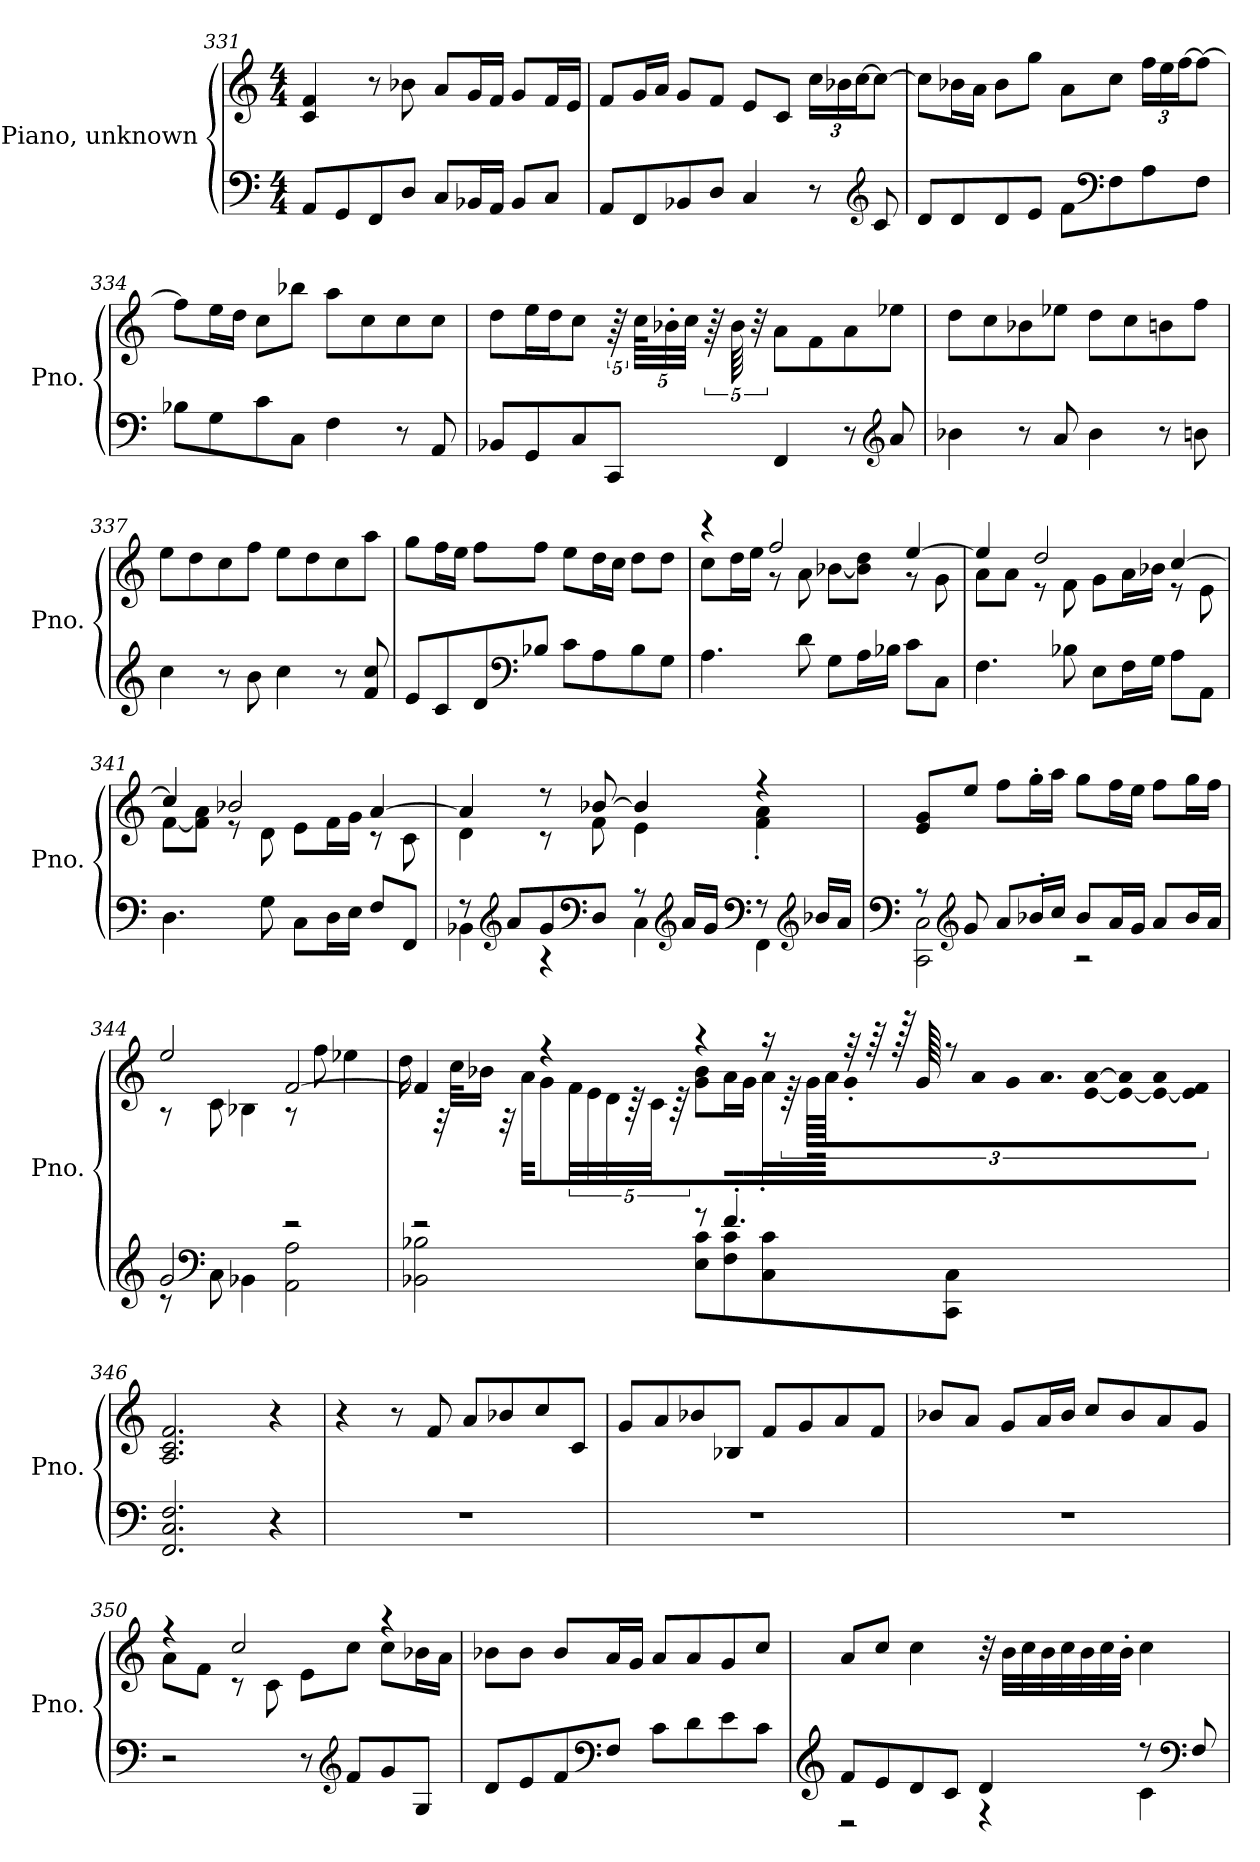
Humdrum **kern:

**kern	**kern
*part1	*part1
*staff2	*staff1
*I"Piano, unknown	*
*I'Pno.	*
*clefF4	*clefG2
*k[]	*k[]
*M4/4	*M4/4
=331	=331
8AA/L	4c/ 4f/
8GG/	.
8FF/	8r
8D/J	8b-X\
8C/L	8a/L
16BB-X/L	16g/L
16AA/JJ	16f/JJ
8BB-/L	8g/L
8C/J	16f/L
.	16e/JJ
!!LO:LB:g=z
=332	=332
8AA/L	8f/L
8FF/	16g/L
.	16a/JJ
8BB-X/	8g/L
8D/J	8f/J
4C/	8e/L
.	8c/J
*	*Xbrackettup
8r	24cc\LL
.	24b-X\
.	[24cc\J
*clefG2	*
8c/	8cc\J_
=333	=333
8d/L	8cc\L]
8d/	16b-X\L
.	16a\JJ
8d/	8b-\L
8e/J	8gg\J
8f\L	8a\L
*clefF4	*
8F\	8cc\J
8A\	24ff\LL
.	24ee\
.	[24ff\J
8F\J	8ff\J_
=334	=334
8B-X\L	8ff\L]
8G\	16ee\L
.	16dd\JJ
8c\	8cc\L
8C\J	8bb-X\J
4F\	8aa\L
.	8cc\
8r	8cc\
8AA/	8cc\J
!!LO:PB:g=z
=335	=335
8BB-X/L	8dd\L
8GG/	16ee\L
.	16dd\J
8C/	8cc\J
*	*brackettup
8CC/J	80r
.	80cc\KLLL
.	40b-X'\
.	40cc\JJJ
.	80r
.	80b-\
.	40r
4FF/	8a\L
.	8f\
8r	8a\
*clefG2	*
8a/	8ee-X\J
=336	=336
4b-X\	8dd\L
.	8cc\
8r	8b-X\
8a/	8ee-X\J
4b-\	8dd\L
.	8cc\
8r	8bn\
8bn\	8ff\J
=337	=337
4cc\	8ee\L
.	8dd\
8r	8cc\
8b\	8ff\J
4cc\	8ee\L
.	8dd\
8r	8cc\
8f/ 8cc/	8aa\J
!!LO:LB:g=z
=338	=338
8e/L	8gg\L
8c/	16ff\L
.	16ee\JJ
8d/	8ff\L
*clefF4	*
8B-X/J	8ff\J
8c\L	8ee\L
8A\	16dd\L
.	16cc\JJ
8B-\	8dd\L
8G\J	8dd\J
=339	=339
*	*^
4.A\	4r	8cc\L
.	.	16dd\L
.	.	16ee\JJ
.	2ff/	8r
8d\	.	8a\
8G\L	.	[8b-X\L
16A\L	.	8b-\] 8dd\J
16B-X\JJ	.	.
8c\L	[4ee/	8r
8C\J	.	8g\
=340	=340	=340
4.F\	4ee/]	8a\L
.	.	8a\J
.	2dd/	8r
8B-X\	.	8f\
8E\L	.	8g\L
16F\L	.	16a\L
16G\JJ	.	16b-X\JJ
8A\L	[4cc/	8r
8AA\J	.	8e\
=341	=341	=341
4.D\	4cc/]	[8f\L
.	.	8f\] 8a\J
.	2b-X/	8r
8G\	.	8d\
8C\L	.	8e\L
16D\L	.	16f\L
16E\JJ	.	16g\JJ
8F/L	[4a/	8r
8FF/J	.	8c\
!!LO:LB:g=z	!!
=342	=342	=342
*^	*	*
8r	4BB-X\	4a/]	4d\
*clefG2	*	*	*
8a/L	.	.	.
8g/	4r	8r	8r
*clefF4	*	*	*
8D/J	.	[8b-X/	8f\
8r	4C\	4b-/]	4e\
*clefG2	*	*	*
16a/LL	.	.	.
16g/JJ	.	.	.
*clefF4	*	*	*
8r	4FF\	4r	4f\' 4a\'
*clefG2	*	*	*
16b-X/LL	.	.	.
16a/JJ	.	.	.
*	*	*v	*v
=343	=343	=343
*clefF4	*	*
8r	2CC\ 2C\	8e/ 8g/L
*clefG2	*	*
8g/	.	8ee/J
8a/L	.	8ff\L
16b-X'/L	.	16gg'\L
16cc/JJ	.	16aa\JJ
8b-/L	2r	8gg\L
16a/L	.	16ff\L
16g/JJ	.	16ee\JJ
8a/L	.	8ff\L
16b-/L	.	16gg\L
16a/JJ	.	16ff\JJ
!!LO:LB:g=z
=344	=344	=344
*	*	*^
2g/	8r	2ee/	8r
*clefF4	*	*	*
.	8C\	.	8c\
.	4BB-X\	.	4B-X\
2r	2AA\ 2A\	[2f/	8r
.	.	.	8ff\
.	.	.	4ee-X\
=345	=345	=345	=345
2r	2BB-X\ 2B-X\	4f/]	16dd\
.	.	.	32r
.	.	.	32cc\KLL
.	.	.	16b-X\JJ
.	.	.	32r
.	.	.	32a\KKL
.	.	4r	8g\
.	.	.	40f\LL
.	.	.	40e\
.	.	.	40d\JJJ
.	.	.	80r
.	.	.	40c\
.	.	.	80r
8r	8E\ 8c\L	4r	8g\ 8b-\L
4.f'/	8F\ 8c\	.	16a\L
.	.	.	16g\JJ
.	8C\ 8c\	16r	32a'\
.	.	.	96r
.	.	.	96g\LLLL
.	.	.	96a\
.	.	32r	64g'\
.	.	.	128a\L
.	.	.	128g\J
.	.	64r	64.a\
.	.	128r	.
.	.	128g/	[128e\ [128a\JK
.	8CC\ 8C\J	8r	32e\_ 32a\]
.	.	.	32e\_ 32a\J
.	.	.	16e\] 16f\JJ
*v	*v	*	*
*	*v	*v
!!LO:LB:g=z
=346	=346
2.FF/ 2.C/ 2.F/	2.A/ 2.c/ 2.f/
4r	4r
=347	=347
1r	4r
.	8r
.	8f/
.	8a/L
.	8b-X/
.	8cc/
.	8c/J
=348	=348
1r	8g/L
.	8a/
.	8b-X/
.	8B-X/J
.	8f/L
.	8g/
.	8a/
.	8f/J
=349	=349
1r	8b-X/L
.	8a/J
.	8g/L
.	16a/L
.	16b-/JJ
.	8cc/L
.	8b-/
.	8a/
.	8g/J
=350	=350
*	*^
2r	4r	8a\L
.	.	8f\J
.	2cc/	8r
.	.	8c\
8r	.	8e\L
*clefG2	*	*
8f/L	.	8cc\J
8g/	4r	8cc\L
8G/J	.	16b-X\L
.	.	16a\JJ
*	*v	*v
!!LO:LB:g=z
=351	=351
8d/L	8b-X\L
8e/	8b-\J
8f/	8b-/L
*clefF4	*
8F/J	16a/L
.	16g/JJ
8c\L	8a/L
8d\	8a/
8e\	8g/
8c\J	8cc/J
=352	=352
*clefG2	*
*^	*
8f/L	2r	8a/L
8e/	.	8cc/J
8d/	.	4cc\
8c/J	.	.
4d/	4r	32r
.	.	32b\LLL
.	.	32cc\
.	.	32b\
.	.	32cc\
.	.	32b\
.	.	32cc\
.	.	32b'\JJJ
8r	4c\	4cc\
*clefF4	*	*
8F/	.	.
*v	*v	*
=	=
*-	*-
